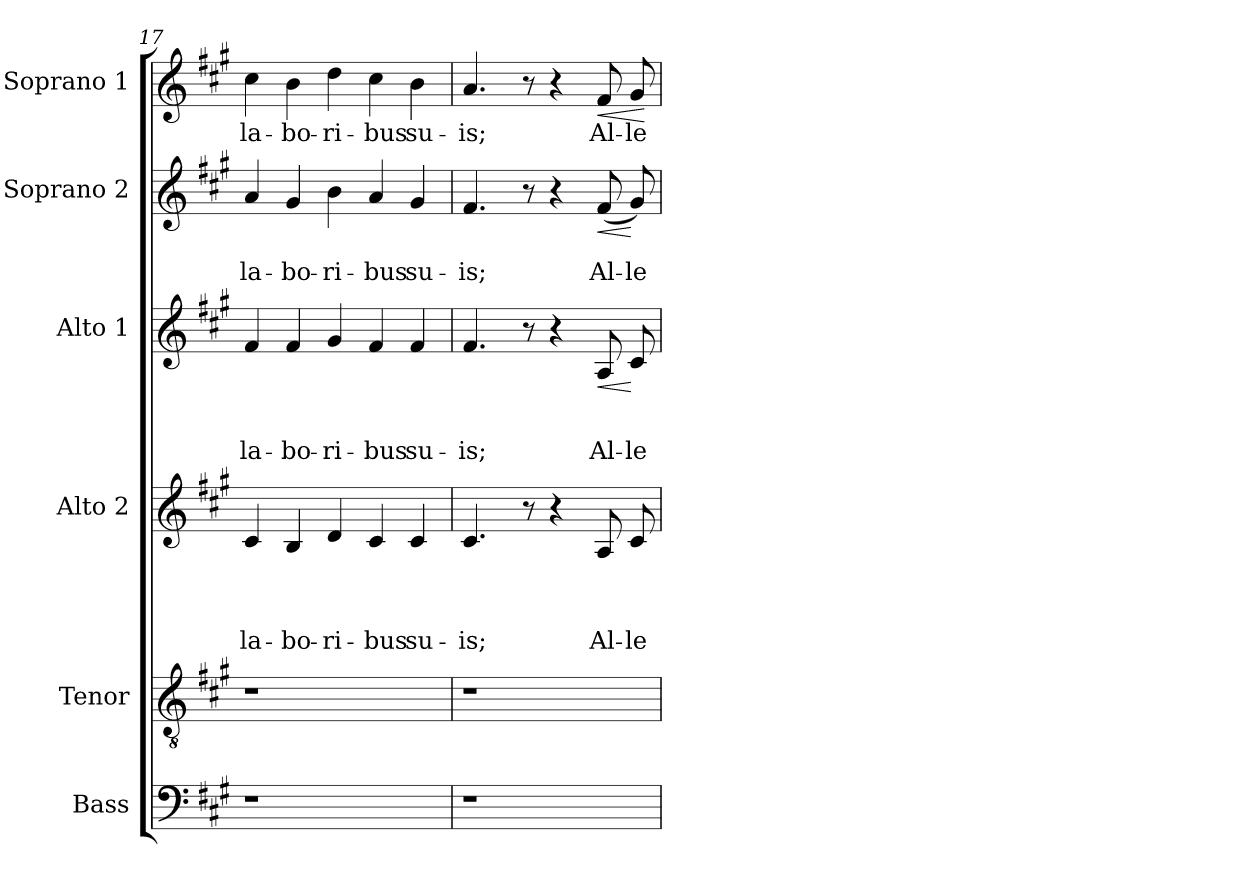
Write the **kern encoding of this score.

**kern	**kern	**kern	**text	**text	**text	**text	**kern	**text	**text	**text	**dynam	**kern	**text	**text	**dynam	**kern	**text	**dynam
*part6	*part5	*part4	*part4	*part4	*part4	*part4	*part3	*part3	*part3	*part3	*part3	*part2	*part2	*part2	*part2	*part1	*part1	*part1
*staff6	*staff5	*staff4	*staff4	*staff4	*staff4	*staff4	*staff3	*staff3	*staff3	*staff3	*staff3	*staff2	*staff2	*staff2	*staff2	*staff1	*staff1	*staff1
*I"Bass	*I"Tenor	*I"Alto 2	*	*	*	*	*I"Alto 1	*	*	*	*	*I"Soprano 2	*	*	*	*I"Soprano 1	*	*
!!LO:LB:g=z
*clefF4	*clefGv2	*clefG2	*	*	*	*	*clefG2	*	*	*	*	*clefG2	*	*	*	*clefG2	*	*
*k[f#c#g#]	*k[f#c#g#]	*k[f#c#g#]	*	*	*	*	*k[f#c#g#]	*	*	*	*	*k[f#c#g#]	*	*	*	*k[f#c#g#]	*	*
*A:	*A:	*A:	*	*	*	*	*A:	*	*	*	*	*A:	*	*	*	*A:	*	*
=17	=17	=17	=17	=17	=17	=17	=17	=17	=17	=17	=17	=17	=17	=17	=17	=17	=17	=17
!	!	!	!	!	!	!LO:LY:b	!	!	!	!LO:LY:b	!	!	!	!LO:LY:b	!	!	!LO:LY:b	!
1r	1r	4c#/	.	.	.	la-	4f#/	.	.	la-	.	4a/	.	la-	.	4cc#\	la-	.
!	!	!	!	!	!	!LO:LY:b	!	!	!	!LO:LY:b	!	!	!	!LO:LY:b	!	!	!LO:LY:b	!
.	.	4B/	.	.	.	-bo-	4f#/	.	.	-bo-	.	4g#/	.	-bo-	.	4b\	-bo-	.
!	!	!	!	!	!	!LO:LY:b	!	!	!	!LO:LY:b	!	!	!	!LO:LY:b	!	!	!LO:LY:b	!
.	.	4d/	.	.	.	-ri-	4g#/	.	.	-ri-	.	4b\	.	-ri-	.	4dd\	-ri-	.
!	!	!	!	!	!	!LO:LY:b	!	!	!	!LO:LY:b	!	!	!	!LO:LY:b	!	!	!LO:LY:b	!
.	.	4c#/	.	.	.	-bus	4f#/	.	.	-bus	.	4a/	.	-bus	.	4cc#\	-bus	.
!	!	!	!	!	!	!LO:LY:b	!	!	!	!LO:LY:b	!	!	!	!LO:LY:b	!	!	!LO:LY:b	!
4ryy	4ryy	4c#/	.	.	.	su-	4f#/	.	.	su-	.	4g#/	.	su-	.	4b\	su-	.
=18	=18	=18	=18	=18	=18	=18	=18	=18	=18	=18	=18	=18	=18	=18	=18	=18	=18	=18
!	!	!	!	!	!	!LO:LY:b	!	!	!	!LO:LY:b	!	!	!	!LO:LY:b	!	!	!LO:LY:b	!
*^	*^	*	*	*	*	*	*	*	*	*	*	*	*	*	*	*	*	*
1r	64ryy	1r	64ryy	4.c#/	.	.	.	-is;	4.f#/	.	.	-is;	.	4.f#/	.	-is;	.	4.a/	-is;	.
.	2ryy	.	2ryy	.	.	.	.	.	.	.	.	.	.	.	.	.	.	.	.	.
.	.	.	.	8r	.	.	.	.	8r	.	.	.	.	8r	.	.	.	8r	.	.
.	.	.	.	4r	.	.	.	.	4r	.	.	.	.	4r	.	.	.	4r	.	.
.	4ryy	.	4ryy	.	.	.	.	.	.	.	.	.	.	.	.	.	.	.	.	.
!	!	!	!	!	!	!	!	!LO:LY:b	!	!	!	!LO:LY:b	!LO:HP:b	!	!	!LO:LY:b	!LO:HP:b	!	!LO:LY:b	!LO:HP:b
.	.	.	.	8A/	.	.	.	Al-	8A/	.	.	Al-	<	(8f#/	.	Al-	<	8f#/	Al-	<
.	8...ryy	.	8...ryy	.	.	.	.	.	.	.	.	.	.	.	.	.	.	.	.	.
!	!	!	!	!	!	!	!	!LO:LY:b	!	!	!	!LO:LY:b	!	!	!	!LO:LY:b	!	!	!LO:LY:b	!
.	.	.	.	8c#/	.	.	.	-le-	8c#/	.	.	-le-	[	8g#/)	.	-le-	[	8g#/	-le-	.
.	.	.	.	.	.	.	.	.	.	.	.	.	.	.	.	.	.	.	.	[
*v	*v	*	*	*	*	*	*	*	*	*	*	*	*	*	*	*	*	*	*	*
*	*v	*v	*	*	*	*	*	*	*	*	*	*	*	*	*	*	*	*	*
=	=	=	=	=	=	=	=	=	=	=	=	=	=	=	=	=	=	=
*-	*-	*-	*-	*-	*-	*-	*-	*-	*-	*-	*-	*-	*-	*-	*-	*-	*-	*-
